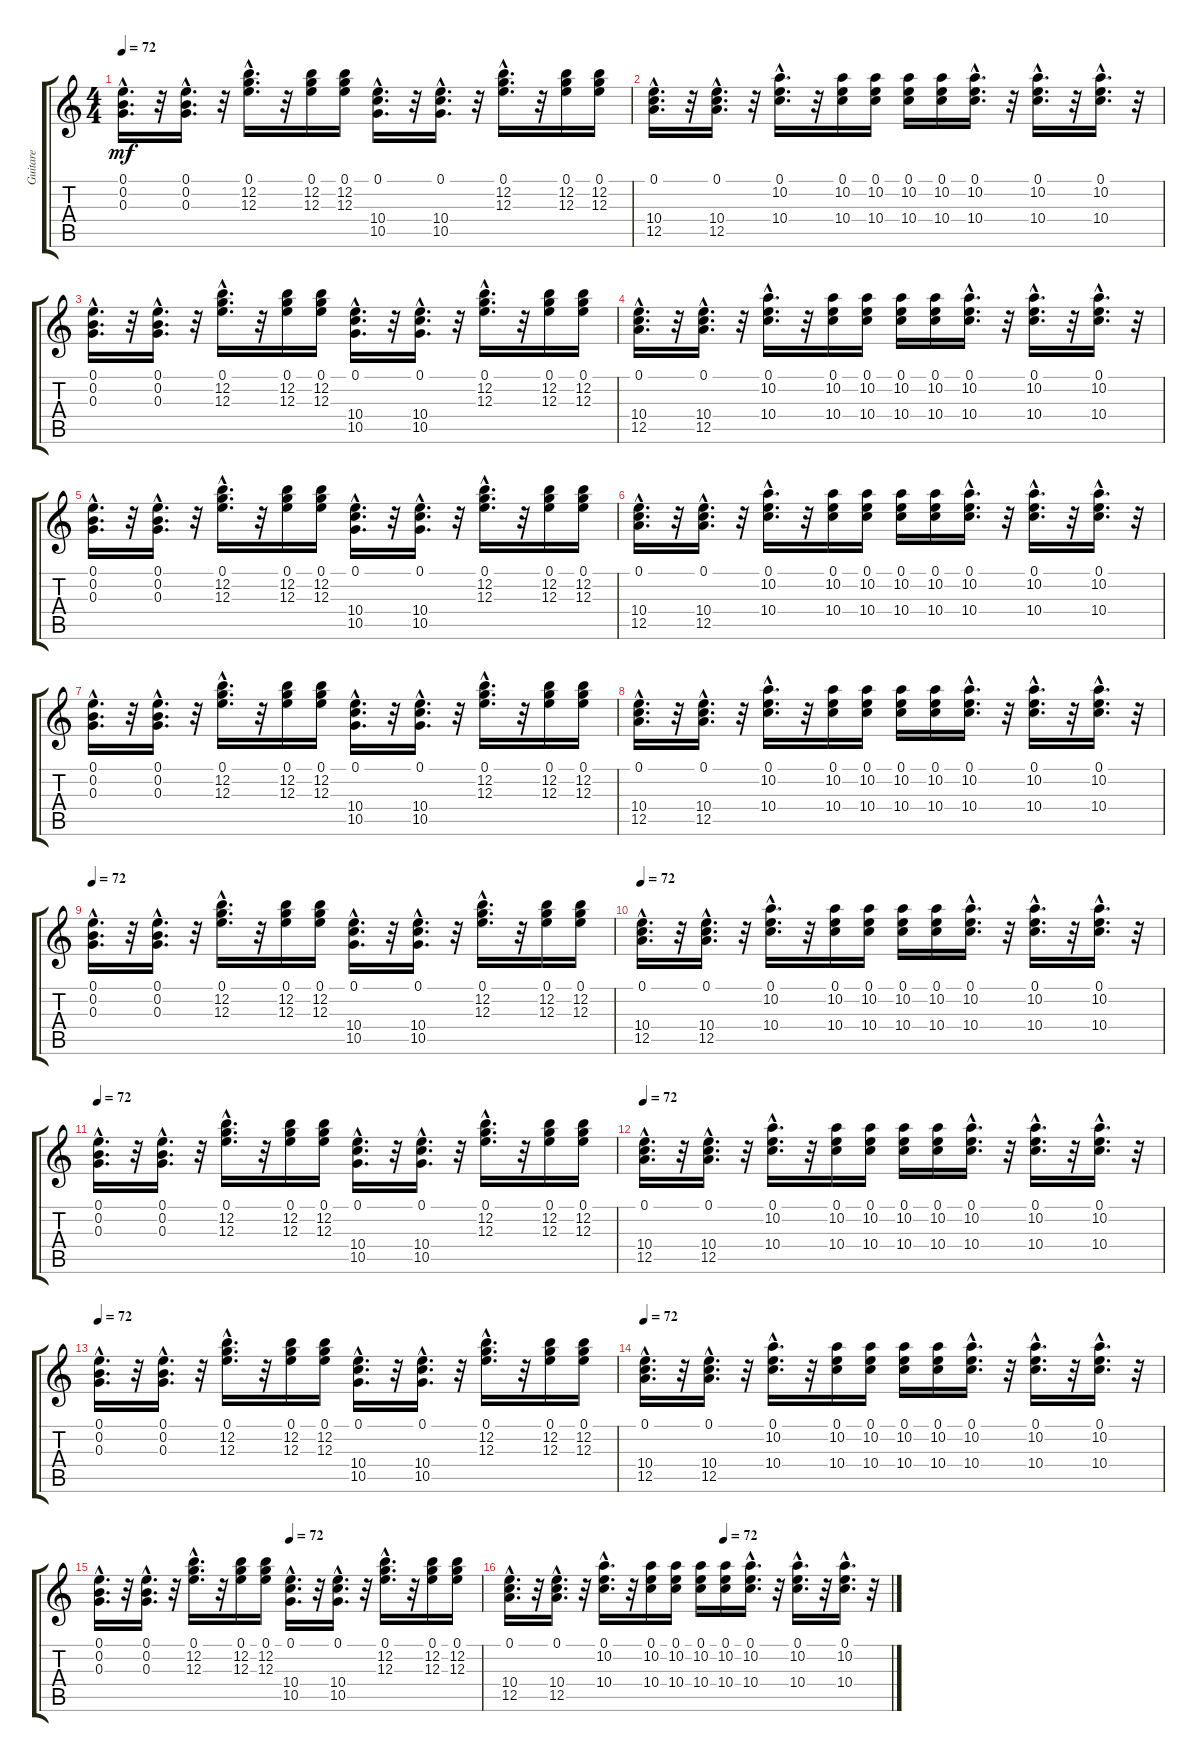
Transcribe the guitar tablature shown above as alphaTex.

\track ("Guitare" "Guitare") {instrument acousticguitarnylon}
\staff {score tabs}
\tuning (E4 B3 G3 D3 A2 E2) {hide}
\ts (4 4)
\tempo 72
\clef g2
\ks c
(0.1{hac} 0.2{hac} 0.3{hac}).16{d dy mf} r.32 (0.1{hac} 0.2{hac} 0.3{hac}).16{d} r.32 (0.1{hac} 12.2{hac} 12.3{hac}).16{d} r.32 (0.1 12.2 12.3).16 (0.1 12.2 12.3).16 (0.1{hac} 10.4{hac} 10.5{hac}).16{d} r.32 (0.1{hac} 10.4{hac} 10.5{hac}).16{d} r.32 (0.1{hac} 12.2{hac} 12.3{hac}).16{d} r.32 (0.1 12.2 12.3).16 (0.1 12.2 12.3).16 |
(0.1{hac} 10.4{hac} 12.5{hac}).16{d} r.32 (0.1{hac} 10.4{hac} 12.5{hac}).16{d} r.32 (0.1{hac} 10.2{hac} 10.4{hac}).16{d} r.32 (0.1 10.2 10.4).16 (0.1 10.2 10.4).16 (0.1 10.2 10.4).16 (0.1 10.2 10.4).16 (0.1{hac} 10.2{hac} 10.4{hac}).16{d} r.32 (0.1{hac} 10.2{hac} 10.4{hac}).16{d} r.32 (0.1{hac} 10.2{hac} 10.4{hac}).16{d} r.32 |
(0.1{hac} 0.2{hac} 0.3{hac}).16{d} r.32 (0.1{hac} 0.2{hac} 0.3{hac}).16{d} r.32 (0.1{hac} 12.2{hac} 12.3{hac}).16{d} r.32 (0.1 12.2 12.3).16 (0.1 12.2 12.3).16 (0.1{hac} 10.4{hac} 10.5{hac}).16{d} r.32 (0.1{hac} 10.4{hac} 10.5{hac}).16{d} r.32 (0.1{hac} 12.2{hac} 12.3{hac}).16{d} r.32 (0.1 12.2 12.3).16 (0.1 12.2 12.3).16 |
(0.1{hac} 10.4{hac} 12.5{hac}).16{d} r.32 (0.1{hac} 10.4{hac} 12.5{hac}).16{d} r.32 (0.1{hac} 10.2{hac} 10.4{hac}).16{d} r.32 (0.1 10.2 10.4).16 (0.1 10.2 10.4).16 (0.1 10.2 10.4).16 (0.1 10.2 10.4).16 (0.1{hac} 10.2{hac} 10.4{hac}).16{d} r.32 (0.1{hac} 10.2{hac} 10.4{hac}).16{d} r.32 (0.1{hac} 10.2{hac} 10.4{hac}).16{d} r.32 |
(0.1{hac} 0.2{hac} 0.3{hac}).16{d} r.32 (0.1{hac} 0.2{hac} 0.3{hac}).16{d} r.32 (0.1{hac} 12.2{hac} 12.3{hac}).16{d} r.32 (0.1 12.2 12.3).16 (0.1 12.2 12.3).16 (0.1{hac} 10.4{hac} 10.5{hac}).16{d} r.32 (0.1{hac} 10.4{hac} 10.5{hac}).16{d} r.32 (0.1{hac} 12.2{hac} 12.3{hac}).16{d} r.32 (0.1 12.2 12.3).16 (0.1 12.2 12.3).16 |
(0.1{hac} 10.4{hac} 12.5{hac}).16{d} r.32 (0.1{hac} 10.4{hac} 12.5{hac}).16{d} r.32 (0.1{hac} 10.2{hac} 10.4{hac}).16{d} r.32 (0.1 10.2 10.4).16 (0.1 10.2 10.4).16 (0.1 10.2 10.4).16 (0.1 10.2 10.4).16 (0.1{hac} 10.2{hac} 10.4{hac}).16{d} r.32 (0.1{hac} 10.2{hac} 10.4{hac}).16{d} r.32 (0.1{hac} 10.2{hac} 10.4{hac}).16{d} r.32 |
(0.1{hac} 0.2{hac} 0.3{hac}).16{d} r.32 (0.1{hac} 0.2{hac} 0.3{hac}).16{d} r.32 (0.1{hac} 12.2{hac} 12.3{hac}).16{d} r.32 (0.1 12.2 12.3).16 (0.1 12.2 12.3).16 (0.1{hac} 10.4{hac} 10.5{hac}).16{d} r.32 (0.1{hac} 10.4{hac} 10.5{hac}).16{d} r.32 (0.1{hac} 12.2{hac} 12.3{hac}).16{d} r.32 (0.1 12.2 12.3).16 (0.1 12.2 12.3).16 |
(0.1{hac} 10.4{hac} 12.5{hac}).16{d} r.32 (0.1{hac} 10.4{hac} 12.5{hac}).16{d} r.32 (0.1{hac} 10.2{hac} 10.4{hac}).16{d} r.32 (0.1 10.2 10.4).16 (0.1 10.2 10.4).16 (0.1 10.2 10.4).16 (0.1 10.2 10.4).16 (0.1{hac} 10.2{hac} 10.4{hac}).16{d} r.32 (0.1{hac} 10.2{hac} 10.4{hac}).16{d} r.32 (0.1{hac} 10.2{hac} 10.4{hac}).16{d} r.32 |
\tempo 72
(0.1{hac} 0.2{hac} 0.3{hac}).16{d} r.32 (0.1{hac} 0.2{hac} 0.3{hac}).16{d} r.32 (0.1{hac} 12.2{hac} 12.3{hac}).16{d} r.32 (0.1 12.2 12.3).16 (0.1 12.2 12.3).16 (0.1{hac} 10.4{hac} 10.5{hac}).16{d} r.32 (0.1{hac} 10.4{hac} 10.5{hac}).16{d} r.32 (0.1{hac} 12.2{hac} 12.3{hac}).16{d} r.32 (0.1 12.2 12.3).16 (0.1 12.2 12.3).16 |
\tempo 72
(0.1{hac} 10.4{hac} 12.5{hac}).16{d} r.32 (0.1{hac} 10.4{hac} 12.5{hac}).16{d} r.32 (0.1{hac} 10.2{hac} 10.4{hac}).16{d} r.32 (0.1 10.2 10.4).16 (0.1 10.2 10.4).16 (0.1 10.2 10.4).16 (0.1 10.2 10.4).16 (0.1{hac} 10.2{hac} 10.4{hac}).16{d} r.32 (0.1{hac} 10.2{hac} 10.4{hac}).16{d} r.32 (0.1{hac} 10.2{hac} 10.4{hac}).16{d} r.32 |
\tempo 72
(0.1{hac} 0.2{hac} 0.3{hac}).16{d} r.32 (0.1{hac} 0.2{hac} 0.3{hac}).16{d} r.32 (0.1{hac} 12.2{hac} 12.3{hac}).16{d} r.32 (0.1 12.2 12.3).16 (0.1 12.2 12.3).16 (0.1{hac} 10.4{hac} 10.5{hac}).16{d} r.32 (0.1{hac} 10.4{hac} 10.5{hac}).16{d} r.32 (0.1{hac} 12.2{hac} 12.3{hac}).16{d} r.32 (0.1 12.2 12.3).16 (0.1 12.2 12.3).16 |
\tempo 72
(0.1{hac} 10.4{hac} 12.5{hac}).16{d} r.32 (0.1{hac} 10.4{hac} 12.5{hac}).16{d} r.32 (0.1{hac} 10.2{hac} 10.4{hac}).16{d} r.32 (0.1 10.2 10.4).16 (0.1 10.2 10.4).16 (0.1 10.2 10.4).16 (0.1 10.2 10.4).16 (0.1{hac} 10.2{hac} 10.4{hac}).16{d} r.32 (0.1{hac} 10.2{hac} 10.4{hac}).16{d} r.32 (0.1{hac} 10.2{hac} 10.4{hac}).16{d} r.32 |
\tempo 72
(0.1{hac} 0.2{hac} 0.3{hac}).16{d} r.32 (0.1{hac} 0.2{hac} 0.3{hac}).16{d} r.32 (0.1{hac} 12.2{hac} 12.3{hac}).16{d} r.32 (0.1 12.2 12.3).16 (0.1 12.2 12.3).16 (0.1{hac} 10.4{hac} 10.5{hac}).16{d} r.32 (0.1{hac} 10.4{hac} 10.5{hac}).16{d} r.32 (0.1{hac} 12.2{hac} 12.3{hac}).16{d} r.32 (0.1 12.2 12.3).16 (0.1 12.2 12.3).16 |
\tempo 72
(0.1{hac} 10.4{hac} 12.5{hac}).16{d} r.32 (0.1{hac} 10.4{hac} 12.5{hac}).16{d} r.32 (0.1{hac} 10.2{hac} 10.4{hac}).16{d} r.32 (0.1 10.2 10.4).16 (0.1 10.2 10.4).16 (0.1 10.2 10.4).16 (0.1 10.2 10.4).16 (0.1{hac} 10.2{hac} 10.4{hac}).16{d} r.32 (0.1{hac} 10.2{hac} 10.4{hac}).16{d} r.32 (0.1{hac} 10.2{hac} 10.4{hac}).16{d} r.32 |
\tempo (72 0.5)
(0.1{hac} 0.2{hac} 0.3{hac}).16{d} r.32 (0.1{hac} 0.2{hac} 0.3{hac}).16{d} r.32 (0.1{hac} 12.2{hac} 12.3{hac}).16{d} r.32 (0.1 12.2 12.3).16 (0.1 12.2 12.3).16 (0.1{hac} 10.4{hac} 10.5{hac}).16{d} r.32 (0.1{hac} 10.4{hac} 10.5{hac}).16{d} r.32 (0.1{hac} 12.2{hac} 12.3{hac}).16{d} r.32 (0.1 12.2 12.3).16 (0.1 12.2 12.3).16 |
\tempo (72 0.5625)
(0.1{hac} 10.4{hac} 12.5{hac}).16{d} r.32 (0.1{hac} 10.4{hac} 12.5{hac}).16{d} r.32 (0.1{hac} 10.2{hac} 10.4{hac}).16{d} r.32 (0.1 10.2 10.4).16 (0.1 10.2 10.4).16 (0.1 10.2 10.4).16 (0.1 10.2 10.4).16 (0.1{hac} 10.2{hac} 10.4{hac}).16{d} r.32 (0.1{hac} 10.2{hac} 10.4{hac}).16{d} r.32 (0.1{hac} 10.2{hac} 10.4{hac}).16{d} r.32
